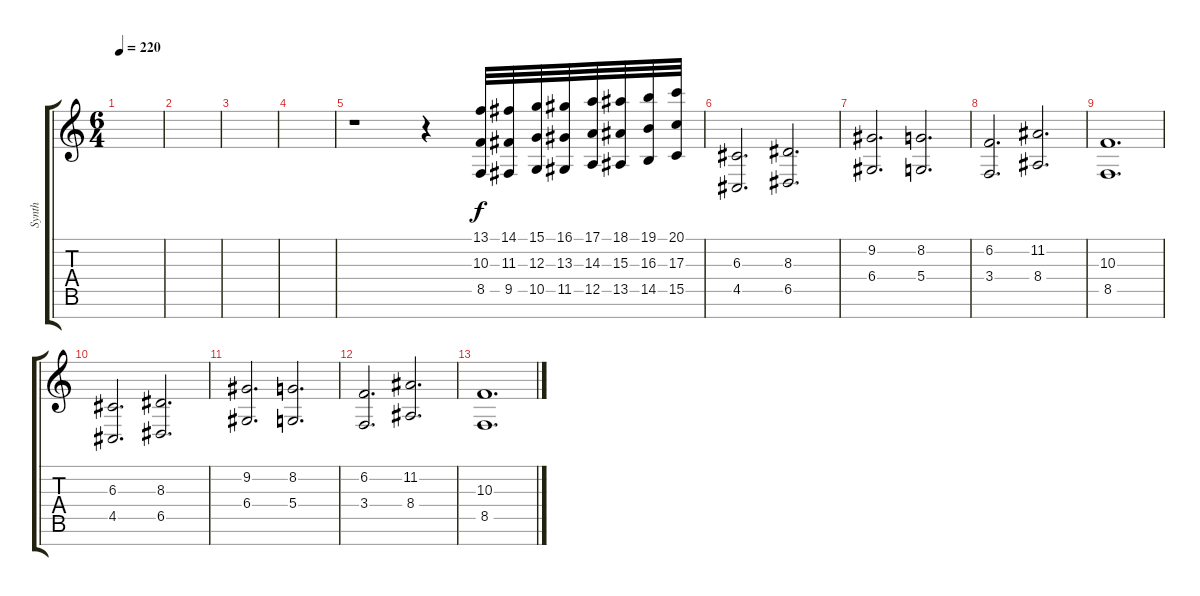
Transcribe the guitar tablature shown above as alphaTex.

\track ("Synth" "Synth") {instrument synthstrings1}
\staff {score tabs}
\tuning (E4 B3 G3 D3 A2 E2 B1) {hide}
\ts (6 4)
\tempo 220
\clef g2
\ks c
|
|
|
|
r.1 r.4 (13.1 10.3 8.5).32{instrument stringensemble1} (14.1 11.3 9.5).32 (15.1 12.3 10.5).32 (16.1 13.3 11.5).32 (17.1 14.3 12.5).32 (18.1 15.3 13.5).32 (19.1 16.3 14.5).32 (20.1 17.3 15.5).32 |
(6.3 4.5).2{d dy f instrument synthstrings1} (8.3 6.5).2{d} |
(9.2 6.4).2{d} (8.2 5.4).2{d} |
(6.2 3.4).2{d} (11.2 8.4).2{d} |
(10.3 8.5).1{d} |
(6.3 4.5).2{d} (8.3 6.5).2{d} |
(9.2 6.4).2{d} (8.2 5.4).2{d} |
(6.2 3.4).2{d} (11.2 8.4).2{d} |
(10.3 8.5).1{d}
